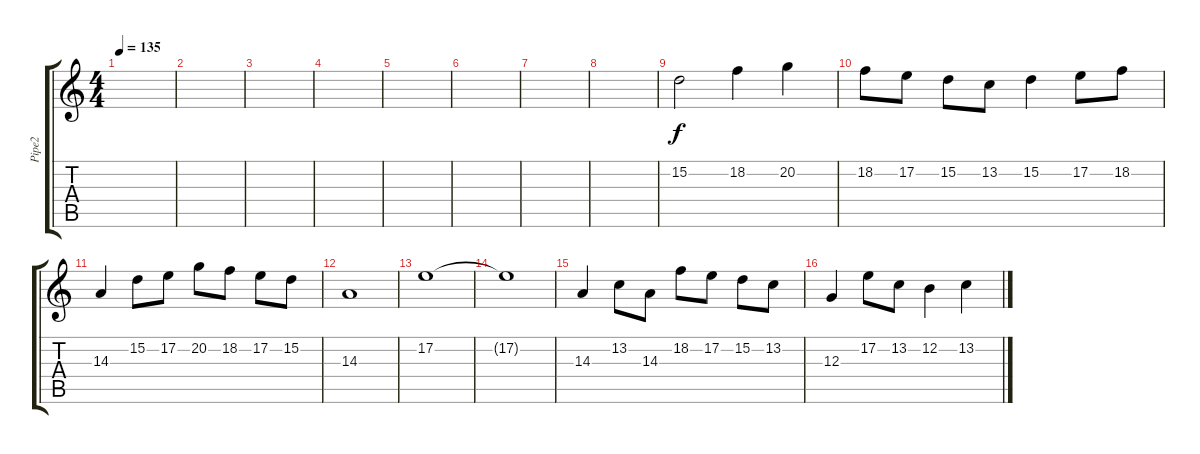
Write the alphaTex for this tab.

\track ("Pipe2" "Pipe2") {instrument altosax}
\staff {score tabs}
\tuning (E4 B3 G3 D3 A2 E2) {hide}
\ts (4 4)
\tempo 135
\clef g2
\ks c
|
|
|
|
|
|
|
|
15.2.2 18.2.4 20.2.4 |
18.2.8 17.2.8 15.2.8 13.2.8 15.2.4 17.2.8 18.2.8 |
14.3.4 15.2.8 17.2.8 20.2.8 18.2.8 17.2.8 15.2.8 |
14.3.1 |
17.2.1 |
17.2{t}.1 |
14.3.4 13.2.8 14.3.8 18.2.8 17.2.8 15.2.8 13.2.8 |
12.3.4 17.2.8 13.2.8 12.2.4 13.2.4
